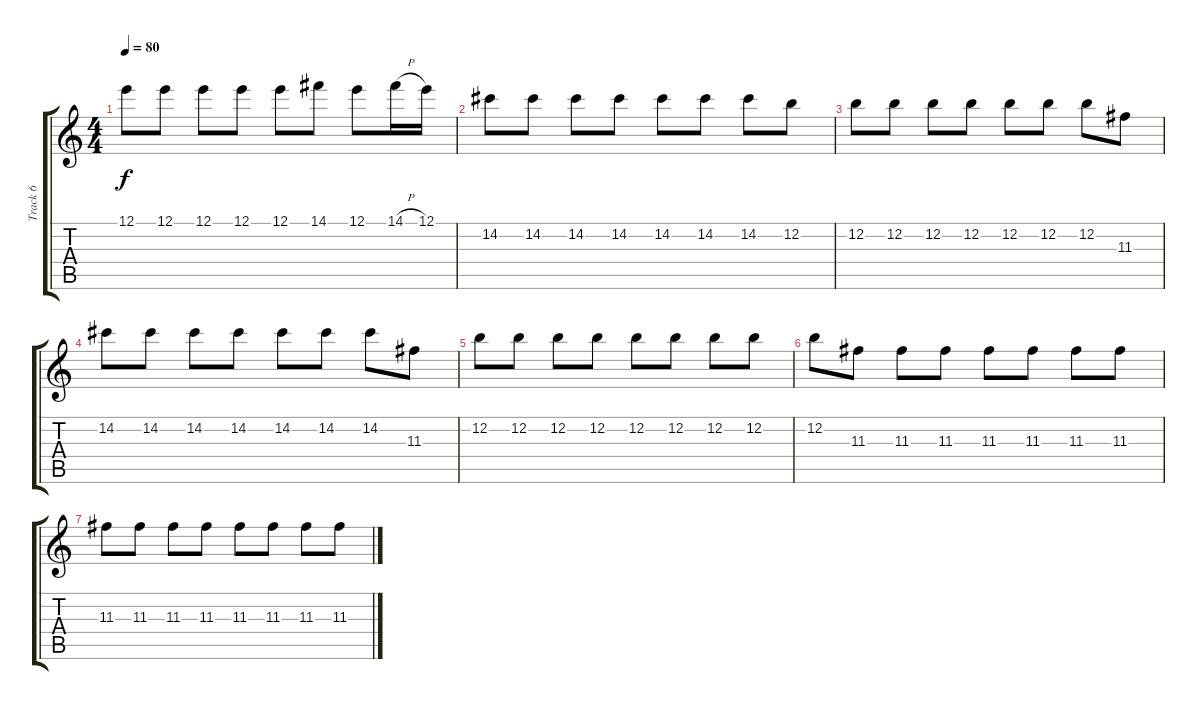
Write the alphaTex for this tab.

\track ("Track 6" "Track 6") {instrument electricguitarclean}
\staff {score tabs}
\tuning (E4 B3 G3 D3 A2 E2) {hide}
\ts (4 4)
\tempo 80
\clef g2
\ks c
12.1.8{dy f} 12.1.8 12.1.8 12.1.8 12.1.8 14.1.8 12.1.8 14.1{h}.16 12.1.16 |
14.2.8 14.2.8 14.2.8 14.2.8 14.2.8 14.2.8 14.2.8 12.2.8 |
12.2.8 12.2.8 12.2.8 12.2.8 12.2.8 12.2.8 12.2.8 11.3.8 |
14.2.8 14.2.8 14.2.8 14.2.8 14.2.8 14.2.8 14.2.8 11.3.8 |
12.2.8 12.2.8 12.2.8 12.2.8 12.2.8 12.2.8 12.2.8 12.2.8 |
12.2.8 11.3.8 11.3.8 11.3.8 11.3.8 11.3.8 11.3.8 11.3.8 |
11.3.8 11.3.8 11.3.8 11.3.8 11.3.8 11.3.8 11.3.8 11.3.8
